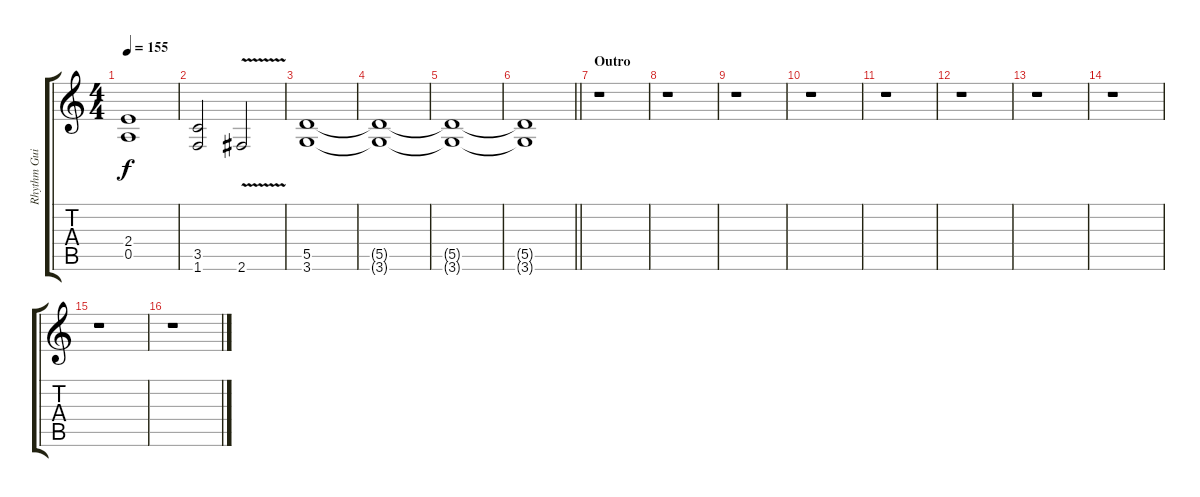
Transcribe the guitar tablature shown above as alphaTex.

\track ("Rhythm Guitar 2: Niklas Dahlin" "Rhythm Gui") {instrument distortionguitar}
\staff {score tabs}
\tuning (E4 B3 G3 D3 A2 E2) {hide}
\ts (4 4)
\tempo 155
\clef g2
\ks c
(2.4{t} 0.5{t}).1{dy f} |
(3.5 1.6).2 2.6{v}.2 |
(5.5 3.6).1 |
(5.5{t} 3.6{t}).1 |
(5.5{t} 3.6{t}).1 |
\barLineRight lightlight
(5.5{t} 3.6{t}).1 |
\section ("" "Outro")
r.1 |
r.1 |
r.1 |
r.1 |
r.1 |
r.1 |
r.1 |
\ks aminor
r.1 |
\ks c
r.1 |
r.1
